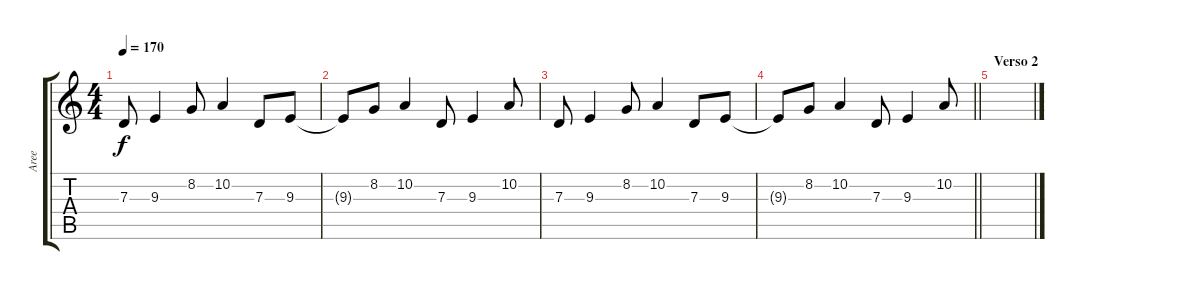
\track ("Aree" "Aree") {instrument violin}
\staff {score tabs}
\tuning (E4 B3 G3 D3 A2 D2) {hide}
\ts (4 4)
\tempo 170
\clef g2
\ks c
7.3.8{dy f} 9.3.4 8.2.8 10.2.4 7.3.8 9.3.8 |
9.3{t}.8 8.2.8 10.2.4 7.3.8 9.3.4 10.2.8 |
7.3.8 9.3.4 8.2.8 10.2.4 7.3.8 9.3.8 |
\barLineRight lightlight
9.3{t}.8 8.2.8 10.2.4 7.3.8 9.3.4 10.2.8 |
\section ("" "Verso 2")
